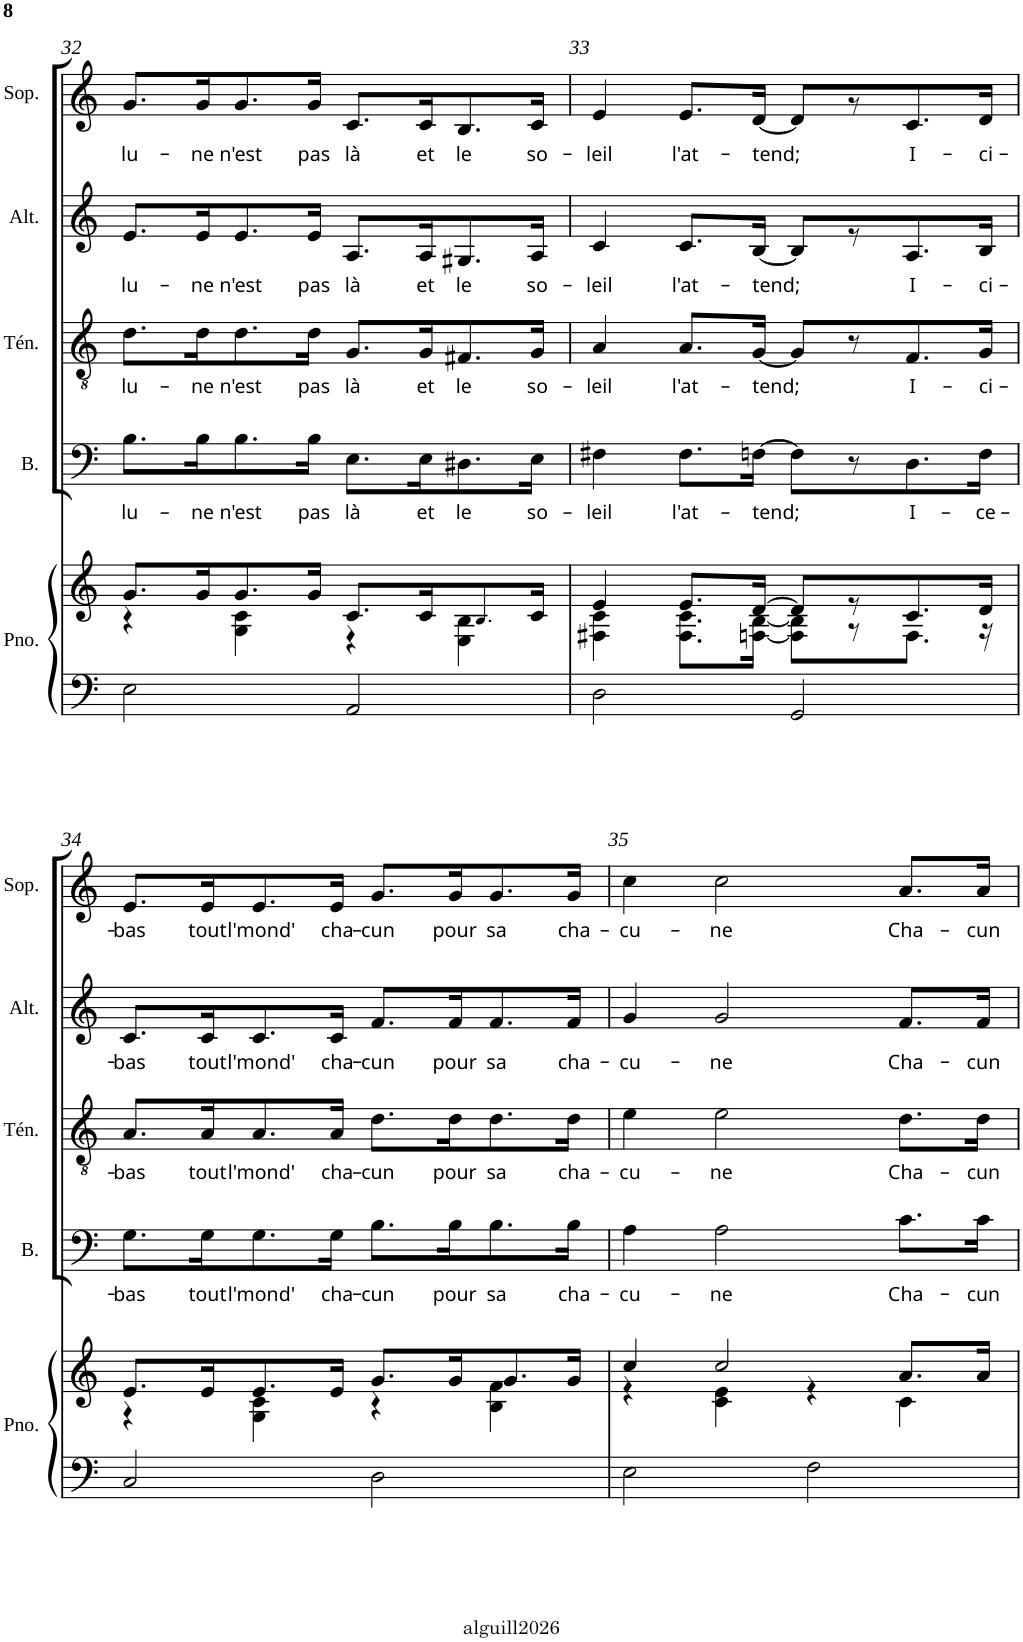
**kern	**kern	**kern	**text	**kern	**text	**kern	**text	**kern	**text
*part5	*part5	*part4	*part4	*part3	*part3	*part2	*part2	*part1	*part1
*staff6	*staff5	*staff4	*staff4	*staff3	*staff3	*staff2	*staff2	*staff1	*staff1
*I"Piano	*	*I"Basse	*	*I"Ténor	*	*I"Alto	*	*I"Soprano	*
*I'Pno.	*	*I'B.	*	*I'Tén.	*	*I'Alt.	*	*I'Sop.	*
!!LO:PB:g=z
*clefF4	*clefG2	*clefF4	*	*clefGv2	*	*clefG2	*	*clefG2	*
*k[]	*k[]	*k[]	*	*k[]	*	*k[]	*	*k[]	*
*C:	*C:	*C:	*	*C:	*	*C:	*	*C:	*
*M2/2	*M2/2	*M2/2	*	*M2/2	*	*M2/2	*	*M2/2	*
*met(c|)	*met(c|)	*met(c|)	*	*met(c|)	*	*met(c|)	*	*met(c|)	*
=32	=32	=32	=32	=32	=32	=32	=32	=32	=32
*	*^	*	*	*	*	*	*	*	*
!	!	!	!	!LO:LY:b	!	!LO:LY:b	!	!LO:LY:b	!	!LO:LY:b
2E\	8.g/L	4r	8.B\L	lu-	8.d\L	lu-	8.e/L	lu-	8.g/L	lu-
!	!	!	!	!LO:LY:b	!	!LO:LY:b	!	!LO:LY:b	!	!LO:LY:b
.	16g/K	.	16B\K	-ne	16d\K	-ne	16e/K	-ne	16g/K	-ne
!	!	!	!	!LO:LY:b	!	!LO:LY:b	!	!LO:LY:b	!	!LO:LY:b
.	8.g/	4G\ 4c\	8.B\	n'est	8.d\	n'est	8.e/	n'est	8.g/	n'est
!	!	!	!	!LO:LY:b	!	!LO:LY:b	!	!LO:LY:b	!	!LO:LY:b
.	16g/Jk	.	16B\Jk	pas	16d\Jk	pas	16e/Jk	pas	16g/Jk	pas
!	!	!	!	!LO:LY:b	!	!LO:LY:b	!	!LO:LY:b	!	!LO:LY:b
2AA/	8.c/L	4r	8.E\L	là	8.G/L	là	8.A/L	là	8.c/L	là
!	!	!	!	!LO:LY:b	!	!LO:LY:b	!	!LO:LY:b	!	!LO:LY:b
.	16c/K	.	16E\K	et	16G/K	et	16A/K	et	16c/K	et
!	!	!	!	!LO:LY:b	!	!LO:LY:b	!	!LO:LY:b	!	!LO:LY:b
.	8.B/	4E\ 4B\	8.D#X\	le	8.F#X/	le	8.G#X/	le	8.B/	le
!	!	!	!	!LO:LY:b	!	!LO:LY:b	!	!LO:LY:b	!	!LO:LY:b
.	16c/Jk	.	16E\Jk	so-	16G/Jk	so-	16A/Jk	so-	16c/Jk	so-
=33	=33	=33	=33	=33	=33	=33	=33	=33	=33	=33
!	!	!	!	!LO:LY:b	!	!LO:LY:b	!	!LO:LY:b	!	!LO:LY:b
2D\	4e/	4F#X\ 4c\	4F#X\	-leil	4A/	-leil	4c/	-leil	4e/	-leil
!	!	!	!	!LO:LY:b	!	!LO:LY:b	!	!LO:LY:b	!	!LO:LY:b
.	8.e/L	8.F#\ 8.c\L	8.F#\L	l'at-	8.A/L	l'at-	8.c/L	l'at-	8.e/L	l'at-
!	!	!	!	!LO:LY:b	!	!LO:LY:b	!	!LO:LY:b	!	!LO:LY:b
.	[>16d/Jk	[<16Fn\ [<16B\Jk	[16Fn\Jk	-tend;	[16G/Jk	-tend;	[16B/Jk	-tend;	[16d/Jk	-tend;
2GG/	8d/L]	8F\] 8B\]L	8F\L]	.	8G/L]	.	8B/L]	.	8d/L]	.
.	8r	8r	8r	.	8r	.	8r	.	8r	.
!	!	!	!	!LO:LY:b	!	!LO:LY:b	!	!LO:LY:b	!	!LO:LY:b
.	8.c/	8.F\J	8.D\	I-	8.F/	I-	8.A/	I-	8.c/	I-
!	!	!	!	!LO:LY:b	!	!LO:LY:b	!	!LO:LY:b	!	!LO:LY:b
.	16d/Jk	16r	16F\Jk	-ce-	16G/Jk	-ci-	16B/Jk	-ci-	16d/Jk	-ci-
!!LO:LB:g=z
=34	=34	=34	=34	=34	=34	=34	=34	=34	=34	=34
!	!	!	!	!LO:LY:b	!	!LO:LY:b	!	!LO:LY:b	!	!LO:LY:b
2C/	8.e/L	4r	8.G\L	-bas	8.A/L	-bas	8.c/L	-bas	8.e/L	-bas
!	!	!	!	!LO:LY:b	!	!LO:LY:b	!	!LO:LY:b	!	!LO:LY:b
.	16e/K	.	16G\K	tout	16A/K	tout	16c/K	tout	16e/K	tout
!	!	!	!	!LO:LY:b	!	!LO:LY:b	!	!LO:LY:b	!	!LO:LY:b
.	8.e/	4G\ 4c\	8.G\	l'mond'	8.A/	l'mond'	8.c/	l'mond'	8.e/	l'mond'
!	!	!	!	!LO:LY:b	!	!LO:LY:b	!	!LO:LY:b	!	!LO:LY:b
.	16e/Jk	.	16G\Jk	cha-	16A/Jk	cha-	16c/Jk	cha-	16e/Jk	cha-
!	!	!	!	!LO:LY:b	!	!LO:LY:b	!	!LO:LY:b	!	!LO:LY:b
2D\	8.g/L	4r	8.B\L	-cun	8.d\L	-cun	8.f/L	-cun	8.g/L	-cun
!	!	!	!	!LO:LY:b	!	!LO:LY:b	!	!LO:LY:b	!	!LO:LY:b
.	16g/K	.	16B\K	pour	16d\K	pour	16f/K	pour	16g/K	pour
!	!	!	!	!LO:LY:b	!	!LO:LY:b	!	!LO:LY:b	!	!LO:LY:b
.	8.g/	4B\ 4f\	8.B\	sa	8.d\	sa	8.f/	sa	8.g/	sa
!	!	!	!	!LO:LY:b	!	!LO:LY:b	!	!LO:LY:b	!	!LO:LY:b
.	16g/Jk	.	16B\Jk	cha-	16d\Jk	cha-	16f/Jk	cha-	16g/Jk	cha-
=35	=35	=35	=35	=35	=35	=35	=35	=35	=35	=35
!	!	!	!	!LO:LY:b	!	!LO:LY:b	!	!LO:LY:b	!	!LO:LY:b
2E\	4cc/	4r	4A\	-cu-	4e\	-cu-	4g/	-cu-	4cc\	-cu-
!	!	!	!	!LO:LY:b	!	!LO:LY:b	!	!LO:LY:b	!	!LO:LY:b
.	2cc/	4c\ 4e\	2A\	-ne	2e\	-ne	2g/	-ne	2cc\	-ne
2F\	.	4r	.	.	.	.	.	.	.	.
!	!	!	!	!LO:LY:b	!	!LO:LY:b	!	!LO:LY:b	!	!LO:LY:b
.	8.a/L	4c\	8.c\L	Cha-	8.d\L	Cha-	8.f/L	Cha-	8.a/L	Cha-
!	!	!	!	!LO:LY:b	!	!LO:LY:b	!	!LO:LY:b	!	!LO:LY:b
.	16a/Jk	.	16c\Jk	-cun	16d\Jk	-cun	16f/Jk	-cun	16a/Jk	-cun
*	*v	*v	*	*	*	*	*	*	*	*
=	=	=	=	=	=	=	=	=	=
*-	*-	*-	*-	*-	*-	*-	*-	*-	*-
